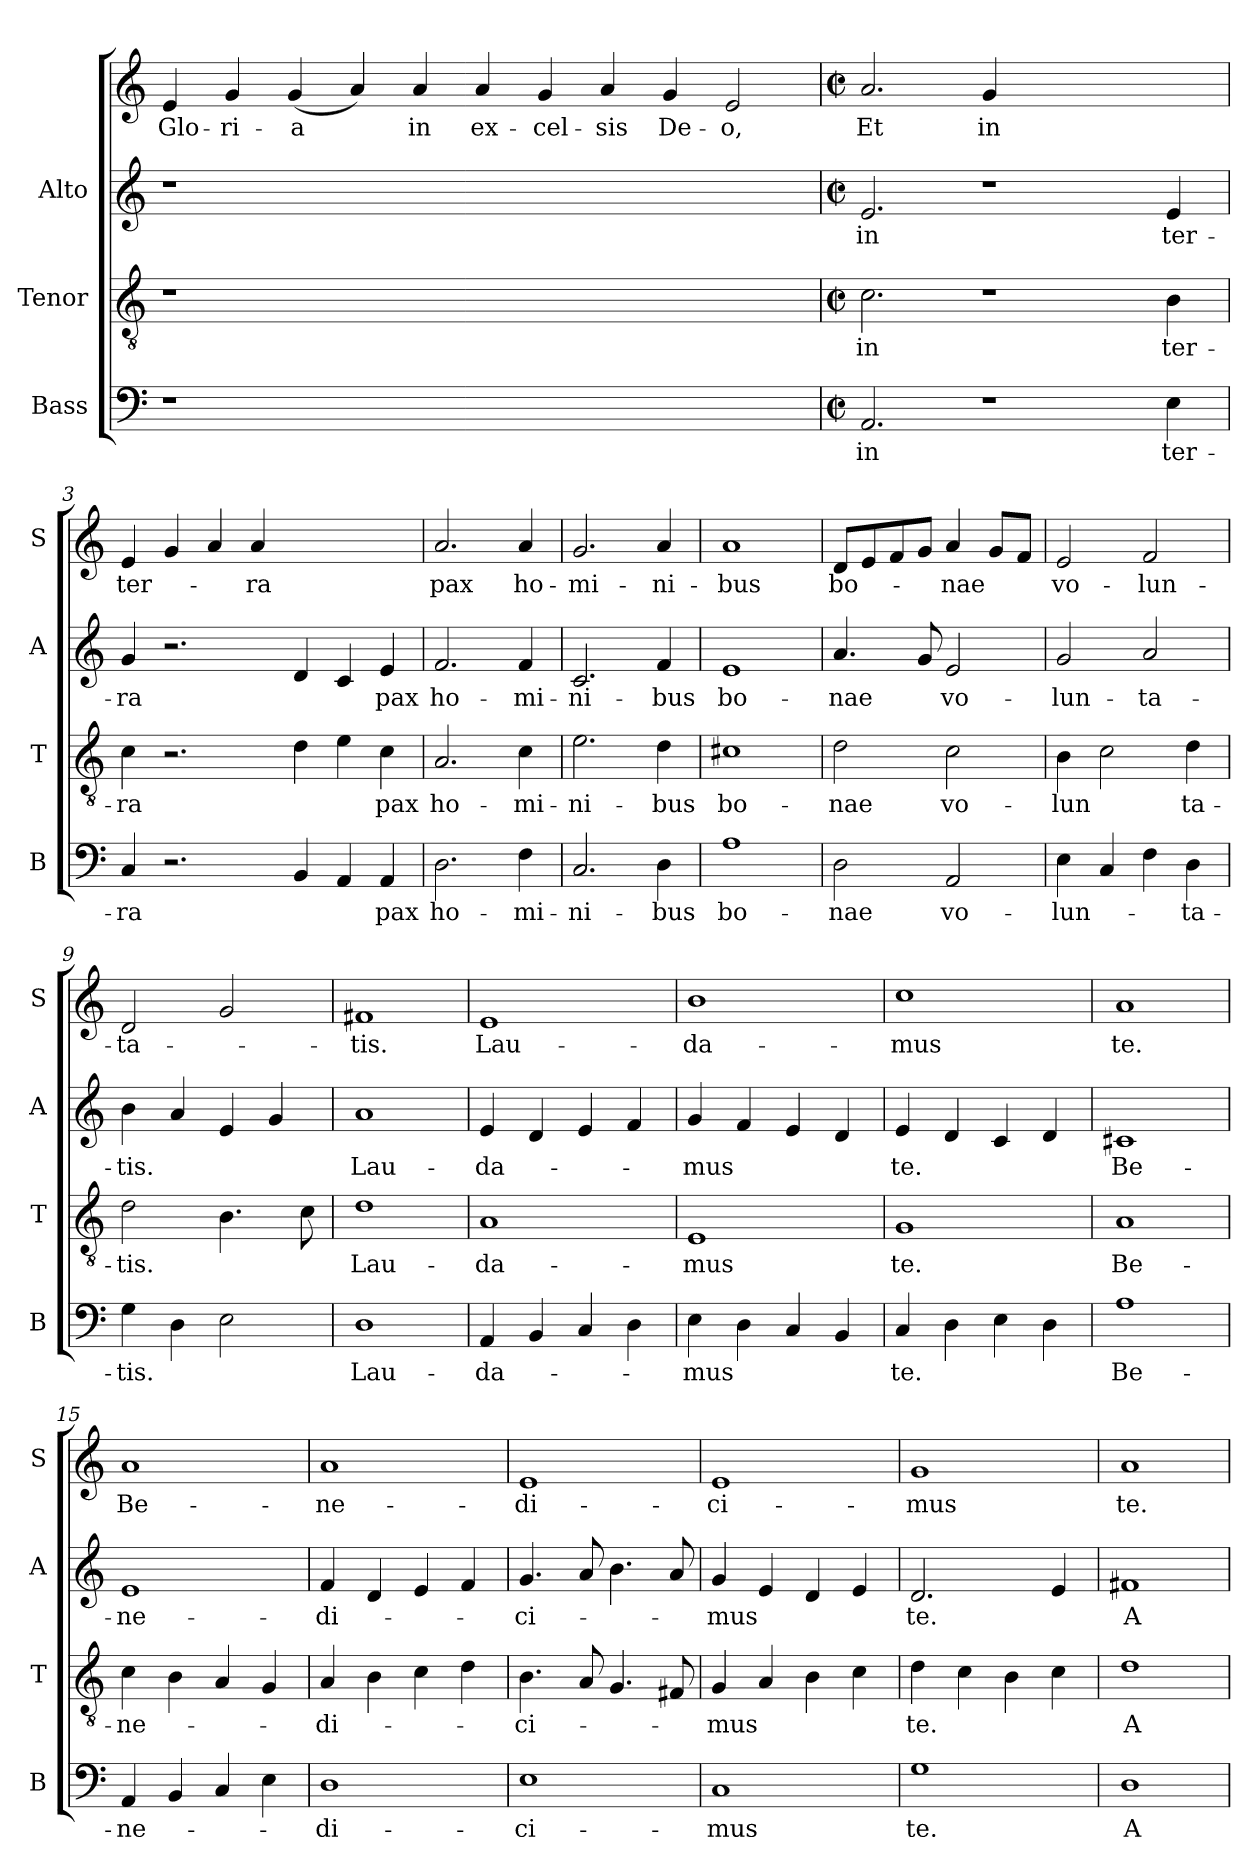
**kern	**text	**kern	**text	**kern	**text	**kern	**text
*part4	*part4	*part3	*part3	*part2	*part2	*part1	*part1
*staff4	*staff4	*staff3	*staff3	*staff2	*staff2	*staff1	*staff1
*I"Bass	*	*I"Tenor	*	*I"Alto	*	*	*
*I'B	*	*I'T	*	*I'A	*	*I'S	*
*clefF4	*	*clefGv2	*	*clefG2	*	*clefG2	*
*k[]	*	*k[]	*	*k[]	*	*k[]	*
*C:	*	*C:	*	*C:	*	*C:	*
=1	=1	=1	=1	=1	=1	=1	=1
1r	.	1r	.	1r	.	4e	Glo-
.	.	.	.	.	.	4g	-ri-
.	.	.	.	.	.	(4g	-a
.	.	.	.	.	.	4a)	.
1..ryy	.	1..ryy	.	1..ryy	.	4a	in
.	.	.	.	.	.	4a	ex-
.	.	.	.	.	.	4g	-cel-
.	.	.	.	.	.	4a	-sis
.	.	.	.	.	.	4g	De-
.	.	.	.	.	.	2e	-o,
!!LO:LB:g=z
=2	=2	=2	=2	=2	=2	=2	=2
*M2/2	*	*M2/2	*	*M2/2	*	*M2/2	*
*met(c|)	*	*met(c|)	*	*met(c|)	*	*met(c|)	*
2.AA/	in	2.c\	in	2.e/	in	2.a/	Et
1r	.	1r	.	1r	.	4g/	in
.	.	.	.	.	.	1ryy	.
4E\	ter-	4B\	ter-	4e/	ter-	.	.
=3	=3	=3	=3	=3	=3	=3	=3
4C/	-ra	4c\	-ra	4g/	-ra	4e/	ter-
2.r	.	2.r	.	2.r	.	4g/	.
.	.	.	.	.	.	4a/	.
.	.	.	.	.	.	4a/	-ra
4BB/	.	4d\	.	4d/	.	2.ryy	.
4AA/	.	4e\	.	4c/	.	.	.
4AA/	pax	4c\	pax	4e/	pax	.	.
=4	=4	=4	=4	=4	=4	=4	=4
2.D\	ho-	2.A/	ho-	2.f/	ho-	2.a/	pax
4F\	-mi-	4c\	-mi-	4f/	-mi-	4a/	ho-
=5	=5	=5	=5	=5	=5	=5	=5
2.C/	-ni-	2.e\	-ni-	2.c/	-ni-	2.g/	-mi-
4D\	-bus	4d\	-bus	4f/	-bus	4a/	-ni-
=6	=6	=6	=6	=6	=6	=6	=6
1A	bo-	1c#X	bo-	1e	bo-	1a	-bus
=7	=7	=7	=7	=7	=7	=7	=7
2D\	-nae	2d\	-nae	4.a/	-nae	8d/L	bo-
.	.	.	.	.	.	8e/	.
.	.	.	.	.	.	8f/	.
.	.	.	.	8g/	.	8g/J	.
2AA/	vo-	2c\	vo-	2e/	vo-	4a/	-nae
.	.	.	.	.	.	8g/L	.
.	.	.	.	.	.	8f/J	.
!!LO:LB:g=z
=8	=8	=8	=8	=8	=8	=8	=8
4E\	-lun-	4B\	-lun	2g/	-lun-	2e/	vo-
4C/	.	2c\	.	.	.	.	.
4F\	.	.	.	2a/	-ta-	2f/	-lun-
4D\	-ta-	4d\	ta-	.	.	.	.
=9	=9	=9	=9	=9	=9	=9	=9
4G\	-tis.	2d\	-tis.	4b\	-tis.	2d/	-ta-
4D\	.	.	.	4a/	.	.	.
2E\	.	4.B\	.	4e/	.	2g/	.
.	.	.	.	4g/	.	.	.
.	.	8c\	.	.	.	.	.
=10	=10	=10	=10	=10	=10	=10	=10
1D	Lau-	1d	Lau-	1a	Lau-	1f#X	-tis.
=11	=11	=11	=11	=11	=11	=11	=11
4AA/	-da-	1A	-da-	4e/	-da-	1e	Lau-
4BB/	.	.	.	4d/	.	.	.
4C/	.	.	.	4e/	.	.	.
4D\	.	.	.	4f/	.	.	.
=12	=12	=12	=12	=12	=12	=12	=12
4E\	-mus	1E	-mus	4g/	-mus	1b	-da-
4D\	.	.	.	4f/	.	.	.
4C/	.	.	.	4e/	.	.	.
4BB/	.	.	.	4d/	.	.	.
=13	=13	=13	=13	=13	=13	=13	=13
4C/	te.	1G	te.	4e/	te.	1cc	-mus
4D\	.	.	.	4d/	.	.	.
4E\	.	.	.	4c/	.	.	.
4D\	.	.	.	4d/	.	.	.
!!LO:LB:g=z
=14	=14	=14	=14	=14	=14	=14	=14
1A	Be-	1A	Be-	1c#X	Be-	1a	te.
=15	=15	=15	=15	=15	=15	=15	=15
4AA/	-ne-	4c\	-ne-	1e	-ne-	1a	Be-
4BB/	.	4B\	.	.	.	.	.
4C/	.	4A/	.	.	.	.	.
4E\	.	4G/	.	.	.	.	.
=16	=16	=16	=16	=16	=16	=16	=16
1D	-di-	4A/	-di-	4f/	-di-	1a	-ne-
.	.	4B\	.	4d/	.	.	.
.	.	4c\	.	4e/	.	.	.
.	.	4d\	.	4f/	.	.	.
=17	=17	=17	=17	=17	=17	=17	=17
1E	-ci-	4.B\	-ci-	4.g/	-ci-	1e	-di-
.	.	8A/	.	8a/	.	.	.
.	.	4.G/	.	4.b\	.	.	.
.	.	8F#X/	.	8a/	.	.	.
=18	=18	=18	=18	=18	=18	=18	=18
1C	-mus	4G/	-mus	4g/	-mus	1e	-ci-
.	.	4A/	.	4e/	.	.	.
.	.	4B\	.	4d/	.	.	.
.	.	4c\	.	4e/	.	.	.
=19	=19	=19	=19	=19	=19	=19	=19
1G	te.	4d\	te.	2.d/	te.	1g	-mus
.	.	4c\	.	.	.	.	.
.	.	4B\	.	.	.	.	.
.	.	4c\	.	4e/	.	.	.
!!LO:PB:g=z
=20	=20	=20	=20	=20	=20	=20	=20
1D	A	1d	A-	1f#X	A-	1a	te.-
=	=	=	=	=	=	=	=
*-	*-	*-	*-	*-	*-	*-	*-
